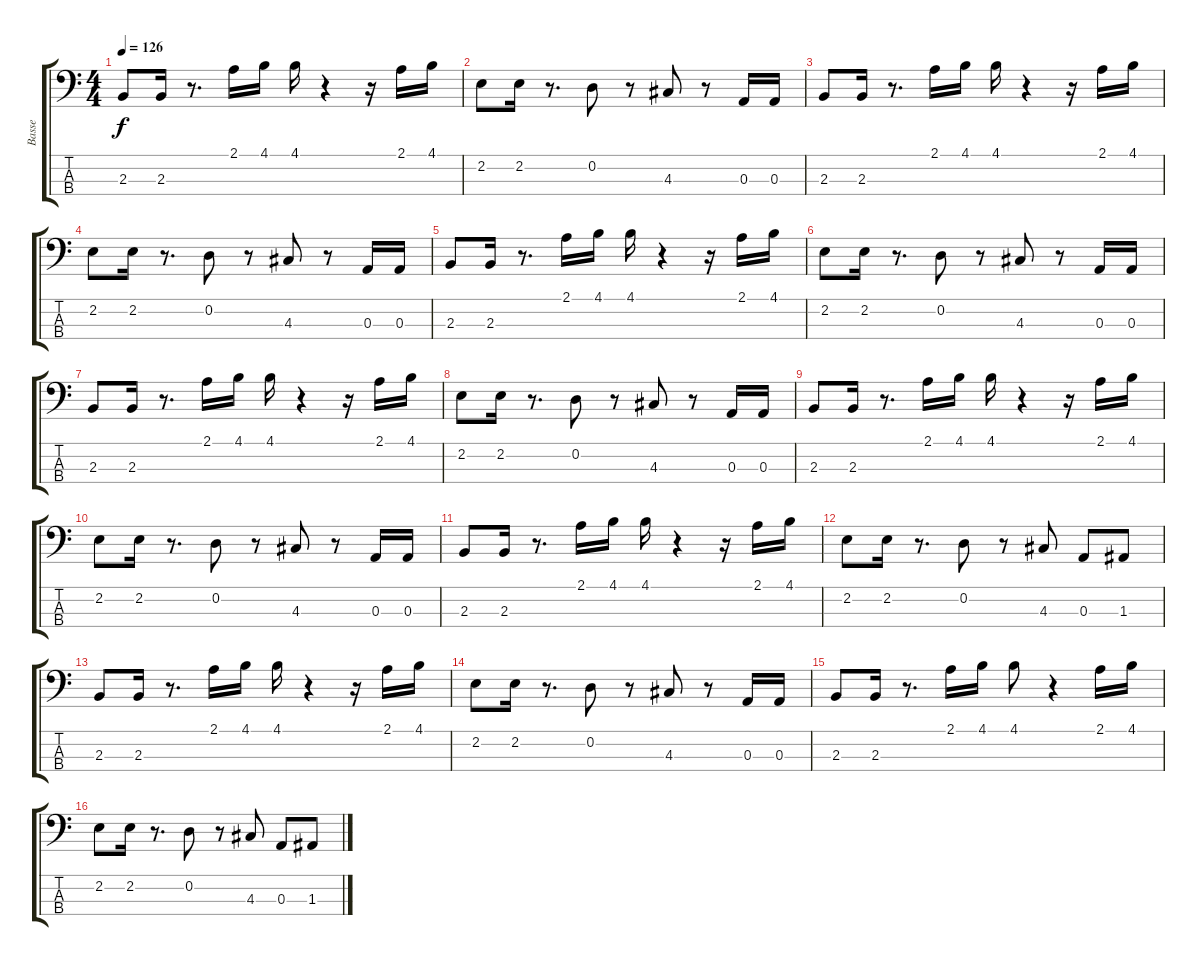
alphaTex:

\track ("Basse" "Basse") {instrument slapbass2}
\staff {score tabs}
\tuning (G2 D2 A1 E1) {hide}
\ts (4 4)
\tempo 126
\clef f4
\ks c
2.3.8{dy f} 2.3.16 r.8{d} 2.1.16 4.1.16 4.1.16 r.4 r.16 2.1.16 4.1.16 |
2.2.8 2.2.16 r.8{d} 0.2.8 r.8 4.3.8 r.8 0.3.16 0.3.16 |
2.3.8 2.3.16 r.8{d} 2.1.16 4.1.16 4.1.16 r.4 r.16 2.1.16 4.1.16 |
2.2.8 2.2.16 r.8{d} 0.2.8 r.8 4.3.8 r.8 0.3.16 0.3.16 |
2.3.8 2.3.16 r.8{d} 2.1.16 4.1.16 4.1.16 r.4 r.16 2.1.16 4.1.16 |
2.2.8 2.2.16 r.8{d} 0.2.8 r.8 4.3.8 r.8 0.3.16 0.3.16 |
2.3.8 2.3.16 r.8{d} 2.1.16 4.1.16 4.1.16 r.4 r.16 2.1.16 4.1.16 |
2.2.8 2.2.16 r.8{d} 0.2.8 r.8 4.3.8 r.8 0.3.16 0.3.16 |
2.3.8 2.3.16 r.8{d} 2.1.16 4.1.16 4.1.16 r.4 r.16 2.1.16 4.1.16 |
2.2.8 2.2.16 r.8{d} 0.2.8 r.8 4.3.8 r.8 0.3.16 0.3.16 |
2.3.8 2.3.16 r.8{d} 2.1.16 4.1.16 4.1.16 r.4 r.16 2.1.16 4.1.16 |
2.2.8 2.2.16 r.8{d} 0.2.8 r.8 4.3.8 0.3.8 1.3.8 |
2.3.8 2.3.16 r.8{d} 2.1.16 4.1.16 4.1.16 r.4 r.16 2.1.16 4.1.16 |
2.2.8 2.2.16 r.8{d} 0.2.8 r.8 4.3.8 r.8 0.3.16 0.3.16 |
2.3.8 2.3.16 r.8{d} 2.1.16 4.1.16 4.1.8 r.4 2.1.16 4.1.16 |
2.2.8 2.2.16 r.8{d} 0.2.8 r.8 4.3.8 0.3.8 1.3.8
